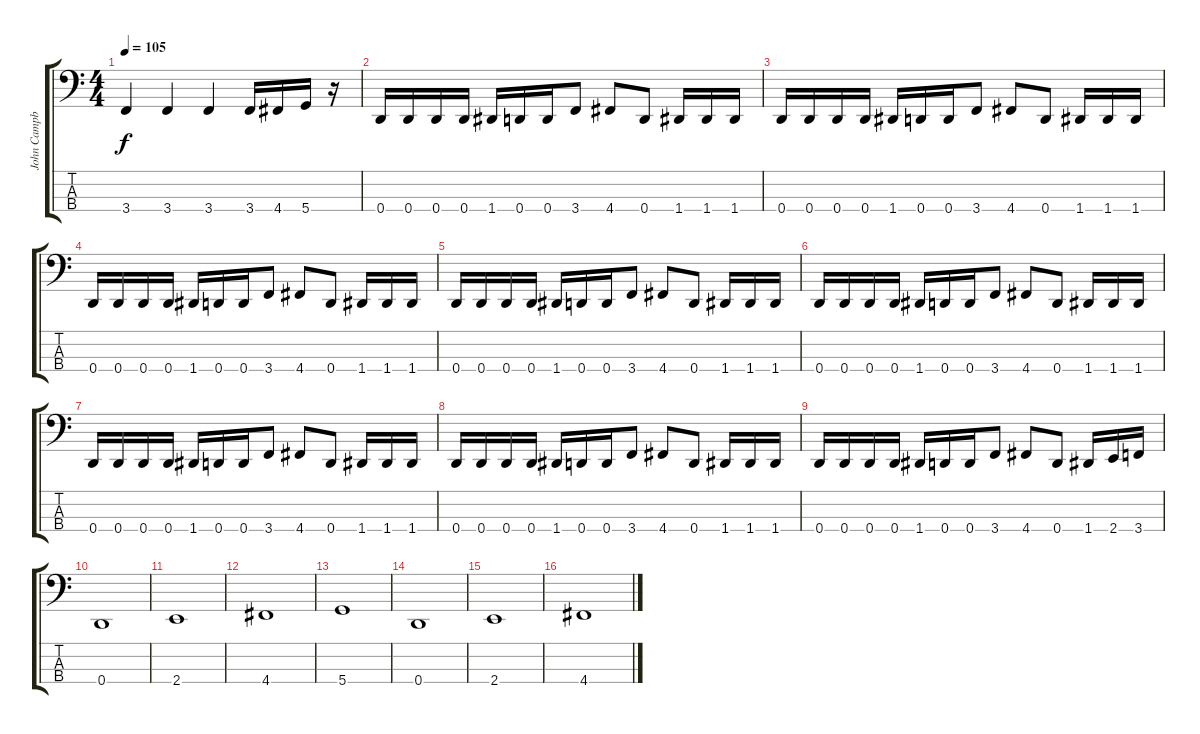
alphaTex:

\track ("John Campbell" "John Campb") {instrument electricbasspick}
\staff {score tabs}
\tuning (G2 D2 A1 D1) {hide}
\ts (4 4)
\tempo 105
\clef f4
\ks c
3.4.4{dy f} 3.4.4 3.4.4 3.4.16 4.4.16 5.4.16 r.16 |
0.4.16 0.4.16 0.4.16 0.4.16 1.4.16 0.4.16 0.4.16 3.4.8 4.4.8 0.4.8 1.4.16 1.4.16 1.4.16 |
0.4.16 0.4.16 0.4.16 0.4.16 1.4.16 0.4.16 0.4.16 3.4.8 4.4.8 0.4.8 1.4.16 1.4.16 1.4.16 |
0.4.16 0.4.16 0.4.16 0.4.16 1.4.16 0.4.16 0.4.16 3.4.8 4.4.8 0.4.8 1.4.16 1.4.16 1.4.16 |
0.4.16 0.4.16 0.4.16 0.4.16 1.4.16 0.4.16 0.4.16 3.4.8 4.4.8 0.4.8 1.4.16 1.4.16 1.4.16 |
0.4.16 0.4.16 0.4.16 0.4.16 1.4.16 0.4.16 0.4.16 3.4.8 4.4.8 0.4.8 1.4.16 1.4.16 1.4.16 |
0.4.16 0.4.16 0.4.16 0.4.16 1.4.16 0.4.16 0.4.16 3.4.8 4.4.8 0.4.8 1.4.16 1.4.16 1.4.16 |
0.4.16 0.4.16 0.4.16 0.4.16 1.4.16 0.4.16 0.4.16 3.4.8 4.4.8 0.4.8 1.4.16 1.4.16 1.4.16 |
0.4.16 0.4.16 0.4.16 0.4.16 1.4.16 0.4.16 0.4.16 3.4.8 4.4.8 0.4.8 1.4.16 2.4.16 3.4.16 |
0.4.1 |
2.4.1 |
4.4.1 |
5.4.1 |
0.4.1 |
2.4.1 |
4.4.1
